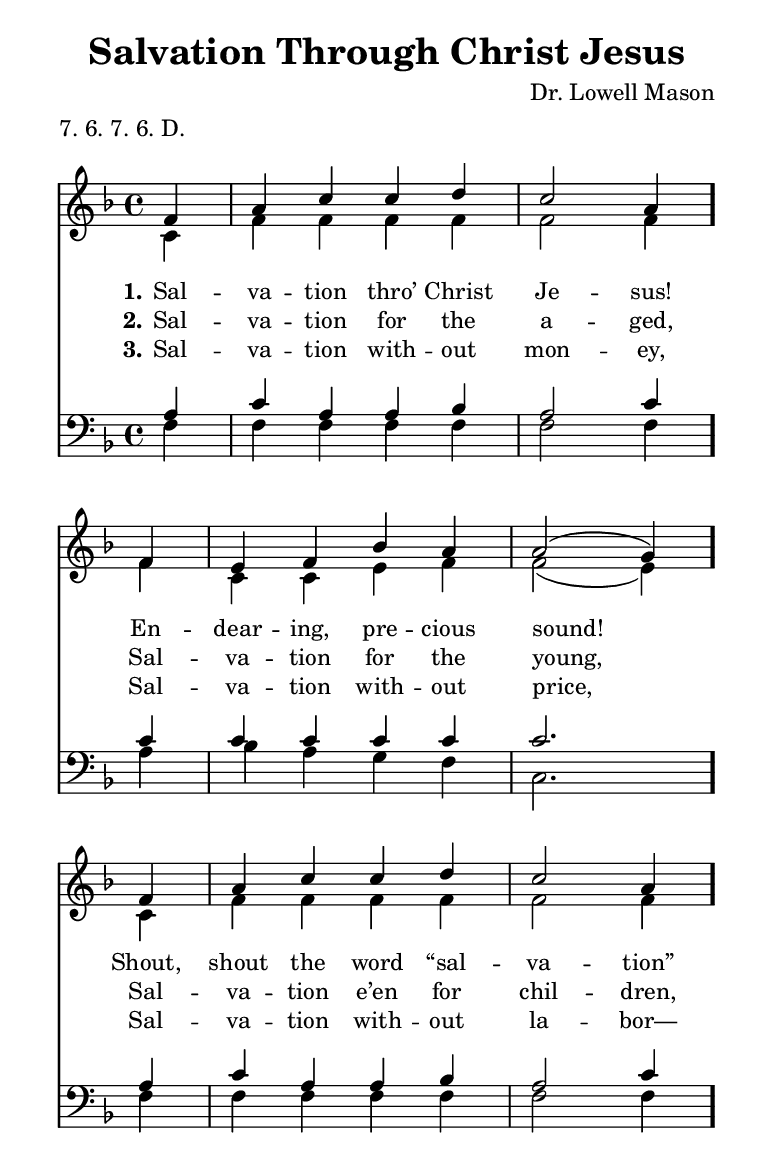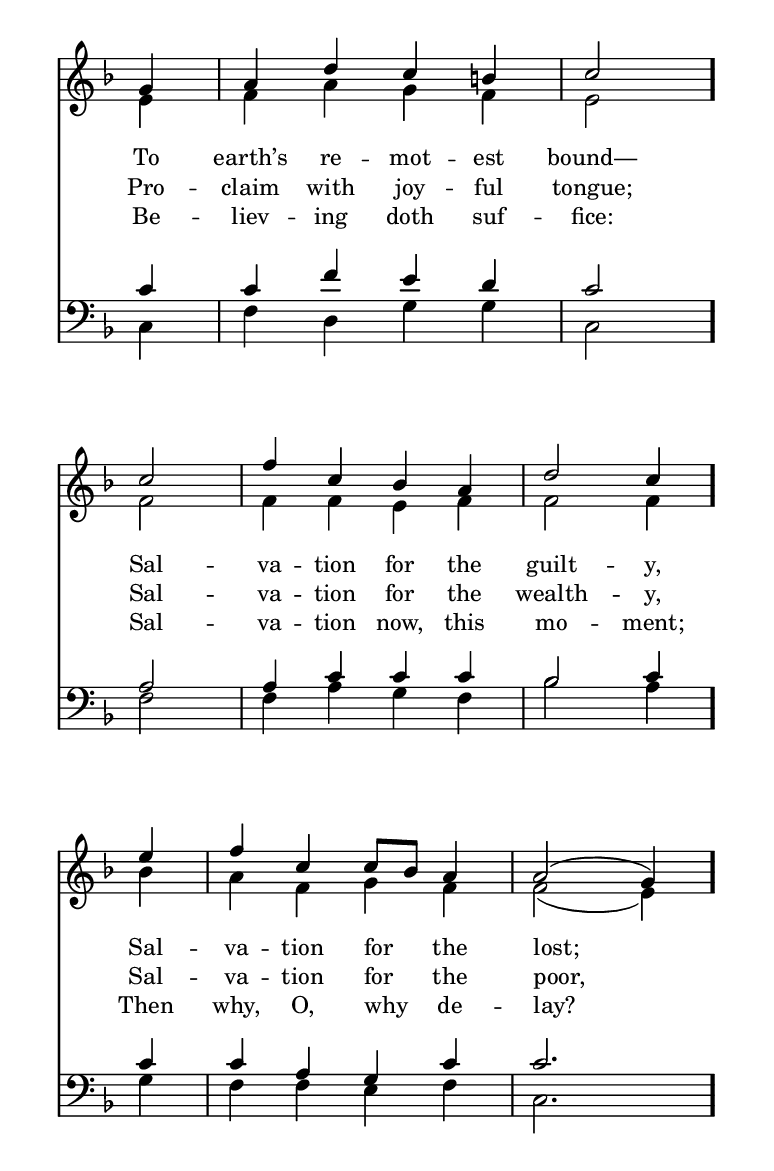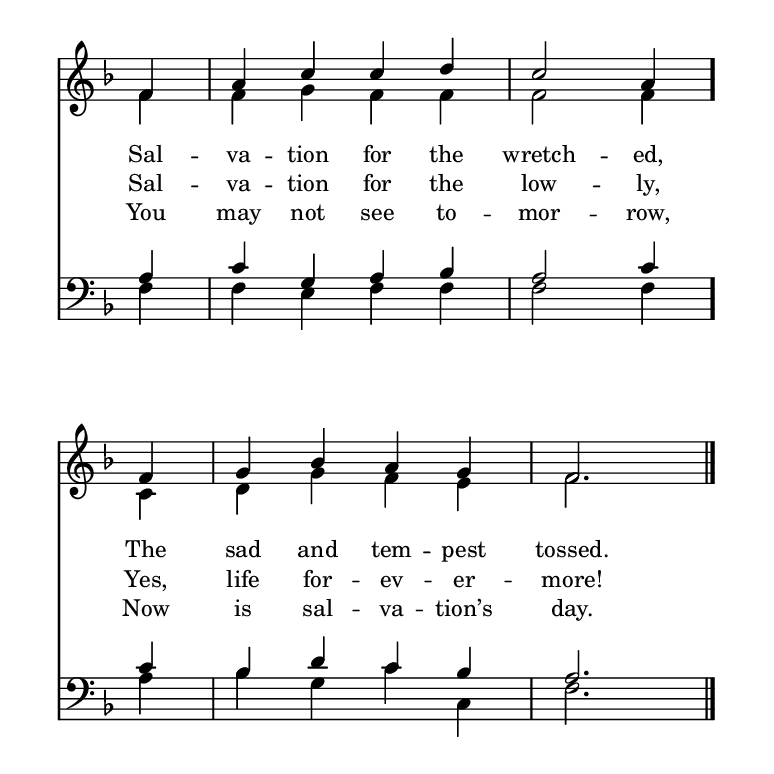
\include "common/global.ily"
\paper {
  \include "common/paper.ily"
  %ragged-bottom = ##t
  %ragged-last-bottom = ##t
  %systems-per-page = ##f
  %page-count = ##f
}

\header{
  hymnnumber = "34"
  title = "Salvation Through Christ Jesus"
  tunename = "Missionary"
  meter = "7. 6. 7. 6. D."
  %poet = ""
  composer = "Dr. Lowell Mason"
  %copyright = ""
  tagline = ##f
}

% for fermata in MIDI
ta = { \tempo 4=90 }
tb = { \tempo 4=45 }

patternAA = { c4 | c4 c4 c4 c4 | c2 c4 }
patternAB = { c2 | c4 c4 c4 c4 | c2 c4 }

patternBA = { c4 | c4 c4 c4 c4 | c2( c4) }
patternBB = { c4 | c4 c4 c4 c4 | c2. }
patternBC = { c4 | c4 c4 c8[ c8] c4 | c2( c4) }
patternBD = { c4 | c4 c4 c4 c4 | c2 }

global = {
  \include "common/overrides.ily"
  \override Staff.TimeSignature.style = #'()
  \time 4/4
  \override Score.MetronomeMark.transparent = ##t % hide all fermata changes too
  \ta
  \key f \major
  \partial 4
  \autoBeamOff
}

notesSoprano = {
\global
\relative c' {

  \changePitch \patternAA { f | a c c d     | c a }
  \changePitch \patternBA { f | e f bes a   | a g }
  \changePitch \patternAA { f | a c c d     | c a }
  \changePitch \patternBD { g | a d c b     | c   }

  \changePitch \patternAB { c | f c bes a   | d c }
  \changePitch \patternBC { e | f c c bes a | a g }
  \changePitch \patternAA { f | a c c d     | c a }
  \changePitch \patternBB { f | g bes a g   | f   }

  \bar "|."

}
}

notesAlto = {
\global
\relative e' {

  \changePitch \patternAA { c   | f f f f | f f }
  \changePitch \patternBA { f   | c c e f | f e }
  \changePitch \patternAA { c   | f f f f | f f }
  \changePitch \patternBD { e   | f a g f | e   }

  \changePitch \patternAB { f   | f f e f | f f }
  \changePitch \patternBA { bes | a f g f | f e }
  \changePitch \patternAA { f   | f g f f | f f }
  \changePitch \patternBB { c   | d g f e | f   }

}
}

notesTenor = {
\global
\relative a {

  \changePitch \patternAA { a | c a a bes   | a c   }
  \changePitch \patternBB { c | c c c c     | c     }
  \changePitch \patternAA { a | c a a bes   | a c   }
  \changePitch \patternBD { c | c f e d     | c     }

  \changePitch \patternAB { a | a c c c     | bes c }
  \changePitch \patternBB { c | c a g c     | c     }
  \changePitch \patternAA { a | c g a bes   | a c   }
  \changePitch \patternBB { c | bes d c bes | a     }

}
}

notesBass = {
\global
\relative f {

  \changePitch \patternAA { f | f f f f    | f f   }
  \changePitch \patternBB { a | bes a g f  | c     }
  \changePitch \patternAA { f | f f f f    | f f   }
  \changePitch \patternBD { c | f d g g    | c,    }

  \changePitch \patternAB { f | f a g f    | bes a }
  \changePitch \patternBB { g | f f e f    | c     }
  \changePitch \patternAA { f | f e f f    | f f   }
  \changePitch \patternBB { a | bes g c c, | f     }

}
}

wordsA = \lyricmode {
\set stanza = "1."

Sal -- va -- tion thro’ Christ Je -- sus! \bar "."
En -- dear -- ing, pre -- cious sound! \bar "." \break
Shout, shout the word “sal -- va -- tion” \bar "."
To earth’s re -- mot -- est bound— \bar "." \break
Sal -- va -- tion for the guilt -- y, \bar "."
Sal -- va -- tion for the lost; \bar "." \break
Sal -- va -- tion for the wretch -- ed, \bar "."
The sad and tem -- pest tossed. \bar "." \break

}

wordsB = \lyricmode {
\set stanza = "2."

Sal -- va -- tion for the a -- ged,
Sal -- va -- tion for the young,
Sal -- va -- tion e’en for chil -- dren,
Pro -- claim with joy -- ful tongue;
Sal -- va -- tion for the wealth -- y,
Sal -- va -- tion for the poor,
Sal -- va -- tion for the low -- ly,
Yes, life for -- ev -- er -- more!

}

wordsC = \lyricmode {
\set stanza = "3."

Sal -- va -- tion with -- out mon -- ey,
Sal -- va -- tion with -- out price,
Sal -- va -- tion with -- out la -- bor—
Be -- liev -- ing doth suf -- fice:
Sal -- va -- tion now, this mo -- ment;
Then why, O, why de -- lay?
You may not see to -- mor -- row,
Now is sal -- va -- tion’s day.

}

\score {
  \context ChoirStaff <<
    \context Staff = upper <<
      \set ChoirStaff.systemStartDelimiter = #'SystemStartBar
      \context Voice  = sopranos { \voiceOne << \notesSoprano >> }
      \context Voice  = altos { \voiceTwo << \notesAlto >> }
      \context Lyrics = one   \lyricsto sopranos \wordsA
      \context Lyrics = two   \lyricsto sopranos \wordsB
      \context Lyrics = three \lyricsto sopranos \wordsC
    >>
    \context Staff = men <<
      \clef bass
      \context Voice  = tenors { \voiceOne << \notesTenor >> }
      \context Voice  = basses { \voiceTwo << \notesBass >> }
    >>
  >>
  \layout {
    \include "common/layout.ily"
  }
  \midi{
    \include "common/midi.ily"
  }
}

\version "2.18.0"  % necessary for upgrading to future LilyPond versions.

% vi:set et ts=2 sw=2 ai nocindent syntax=lilypond:
